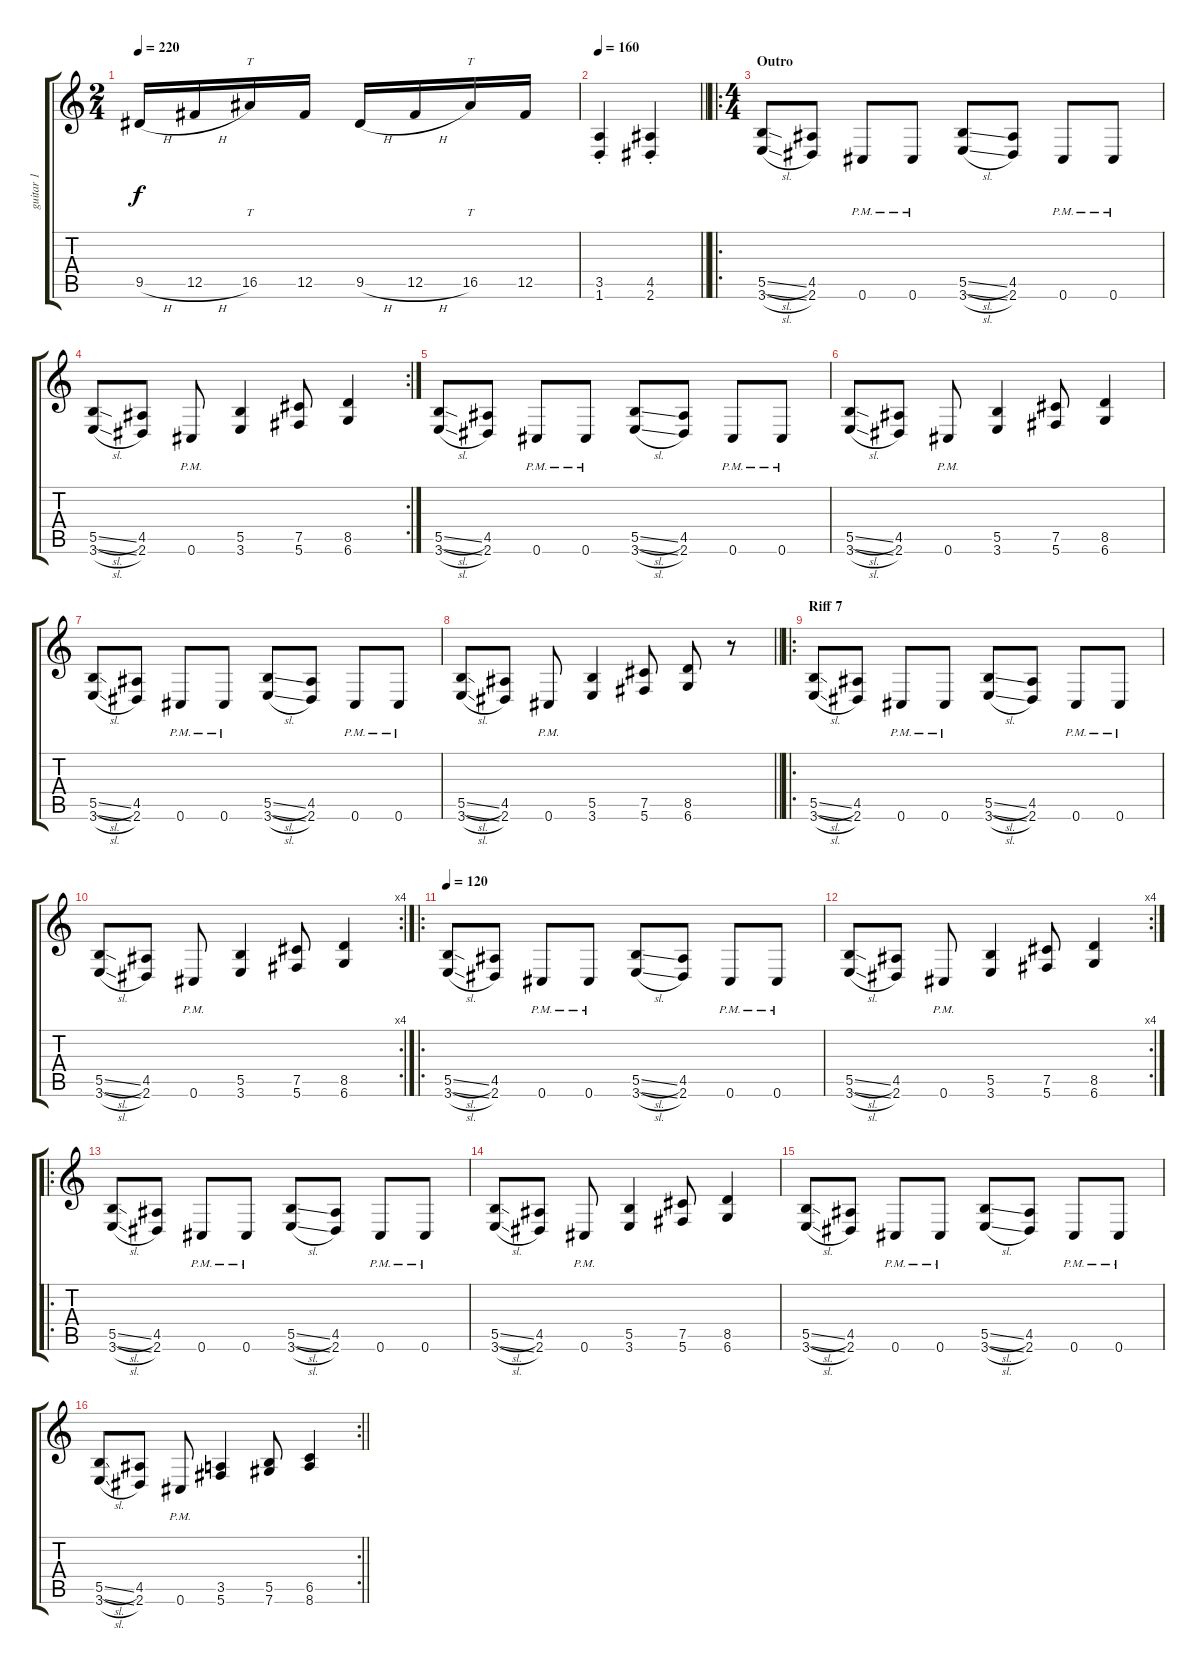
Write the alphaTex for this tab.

\track ("guitar 1" "guitar 1") {instrument distortionguitar}
\staff {score tabs}
\tuning (Db4 Ab3 E3 B2 Gb2 Db2) {hide}
\ts (2 4)
\tempo 220
\clef g2
\ks c
9.5{h}.16{dy f} 12.5{h}.16 16.5.16{tt} 12.5.16 9.5{h}.16 12.5{h}.16 16.5.16{tt} 12.5.16 |
\tempo 160
\barLineRight lightlight
(3.5{st} 1.6{st}).4 (4.5{st} 2.6{st}).4 |
\ro
\ts (4 4)
\section ("" "Outro")
(5.5{sl} 3.6{sl}).8 (4.5 2.6).8 0.6{pm}.8 0.6{pm}.8 (5.5{sl} 3.6{sl}).8 (4.5 2.6).8 0.6{pm}.8 0.6{pm}.8 |
\rc 2
(5.5{sl} 3.6{sl}).8 (4.5 2.6).8 0.6{pm}.8 (5.5 3.6).4 (7.5 5.6).8 (8.5 6.6).4 |
(5.5{sl} 3.6{sl}).8 (4.5 2.6).8 0.6{pm}.8 0.6{pm}.8 (5.5{sl} 3.6{sl}).8 (4.5 2.6).8 0.6{pm}.8 0.6{pm}.8 |
(5.5{sl} 3.6{sl}).8 (4.5 2.6).8 0.6{pm}.8 (5.5 3.6).4 (7.5 5.6).8 (8.5 6.6).4 |
(5.5{sl} 3.6{sl}).8 (4.5 2.6).8 0.6{pm}.8 0.6{pm}.8 (5.5{sl} 3.6{sl}).8 (4.5 2.6).8 0.6{pm}.8 0.6{pm}.8 |
\barLineRight lightlight
(5.5{sl} 3.6{sl}).8 (4.5 2.6).8 0.6{pm}.8 (5.5 3.6).4 (7.5 5.6).8 (8.5 6.6).8 r.8 |
\ro
\section ("" "Riff 7")
(5.5{sl} 3.6{sl}).8 (4.5 2.6).8 0.6{pm}.8 0.6{pm}.8 (5.5{sl} 3.6{sl}).8 (4.5 2.6).8 0.6{pm}.8 0.6{pm}.8 |
\rc 4
(5.5{sl} 3.6{sl}).8 (4.5 2.6).8 0.6{pm}.8 (5.5 3.6).4 (7.5 5.6).8 (8.5 6.6).4 |
\ro
\tempo 120
(5.5{sl} 3.6{sl}).8 (4.5 2.6).8 0.6{pm}.8 0.6{pm}.8 (5.5{sl} 3.6{sl}).8 (4.5 2.6).8 0.6{pm}.8 0.6{pm}.8 |
\rc 4
(5.5{sl} 3.6{sl}).8 (4.5 2.6).8 0.6{pm}.8 (5.5 3.6).4 (7.5 5.6).8 (8.5 6.6).4 |
\ro
(5.5{sl} 3.6{sl}).8 (4.5 2.6).8 0.6{pm}.8 0.6{pm}.8 (5.5{sl} 3.6{sl}).8 (4.5 2.6).8 0.6{pm}.8 0.6{pm}.8 |
(5.5{sl} 3.6{sl}).8 (4.5 2.6).8 0.6{pm}.8 (5.5 3.6).4 (7.5 5.6).8 (8.5 6.6).4 |
(5.5{sl} 3.6{sl}).8 (4.5 2.6).8 0.6{pm}.8 0.6{pm}.8 (5.5{sl} 3.6{sl}).8 (4.5 2.6).8 0.6{pm}.8 0.6{pm}.8 |
\rc 2
\barLineRight lightlight
(5.5{sl} 3.6{sl}).8 (4.5 2.6).8 0.6{pm}.8 (3.5 5.6).4 (5.5 7.6).8 (6.5 8.6).4
